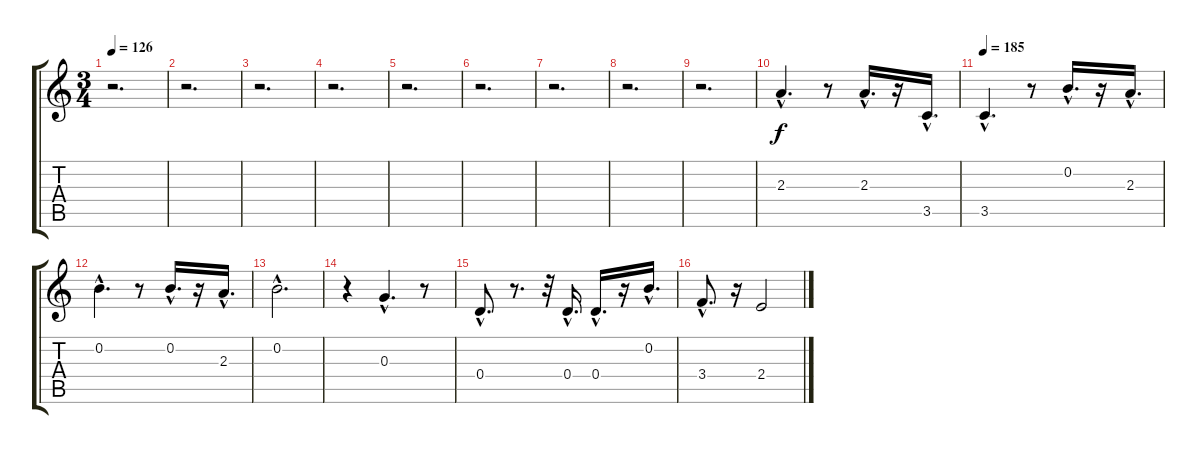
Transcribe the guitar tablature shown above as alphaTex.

\track "" {instrument acousticguitarsteel}
\staff {score tabs}
\tuning (E4 B3 G3 D3 A2 E2) {hide}
\ts (3 4)
\tempo 126
\clef g2
\ks c
r.2{d dy f instrument acousticguitarsteel} |
r.2{d} |
r.2{d} |
r.2{d} |
r.2{d} |
r.2{d} |
r.2{d} |
r.2{d} |
r.2{d} |
2.3{hac}.4{d} r.8 2.3{hac}.16{d} r.16 3.5{hac}.16{d} |
\tempo 185
3.5{hac}.4{d} r.8 0.2{hac}.16{d} r.16 2.3{hac}.16{d} |
0.2{hac}.4{d} r.8 0.2{hac}.16{d} r.16 2.3{hac}.16{d} |
0.2{hac}.2{d} |
r.4 0.3{hac}.4{d} r.8 |
0.4{hac}.8{d} r.8{d} r.32 0.4{hac}.16{d} 0.4{hac}.16{d} r.16 0.2{hac}.16{d} |
3.4{hac}.8{d} r.16 2.4.2
